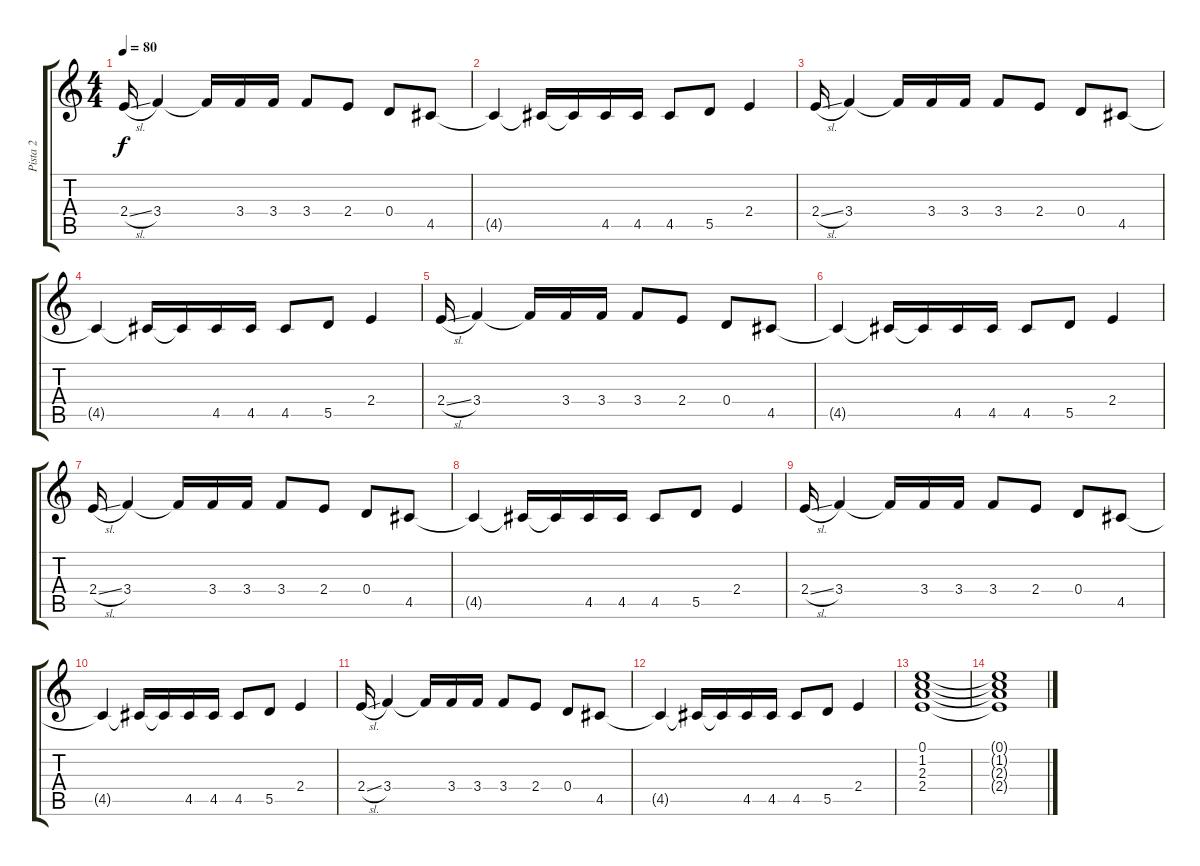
\track ("Pista 2" "Pista 2") {instrument overdrivenguitar}
\staff {score tabs}
\tuning (E4 B3 G3 D3 A2 E2) {hide}
\ts (4 4)
\tempo 80
\clef g2
\ks c
2.4{sl}.16{dy f} 3.4.4 3.4{t}.16 3.4.16 3.4.16 3.4.8 2.4.8 0.4.8 4.5.8 |
4.5{t}.4 4.5{t}.16 4.5{t}.16 4.5.16 4.5.16 4.5.8 5.5.8 2.4.4 |
2.4{sl}.16 3.4.4 3.4{t}.16 3.4.16 3.4.16 3.4.8 2.4.8 0.4.8 4.5.8 |
4.5{t}.4 4.5{t}.16 4.5{t}.16 4.5.16 4.5.16 4.5.8 5.5.8 2.4.4 |
2.4{sl}.16 3.4.4 3.4{t}.16 3.4.16 3.4.16 3.4.8 2.4.8 0.4.8 4.5.8 |
4.5{t}.4 4.5{t}.16 4.5{t}.16 4.5.16 4.5.16 4.5.8 5.5.8 2.4.4 |
2.4{sl}.16 3.4.4 3.4{t}.16 3.4.16 3.4.16 3.4.8 2.4.8 0.4.8 4.5.8 |
4.5{t}.4 4.5{t}.16 4.5{t}.16 4.5.16 4.5.16 4.5.8 5.5.8 2.4.4 |
2.4{sl}.16 3.4.4 3.4{t}.16 3.4.16 3.4.16 3.4.8 2.4.8 0.4.8 4.5.8 |
4.5{t}.4 4.5{t}.16 4.5{t}.16 4.5.16 4.5.16 4.5.8 5.5.8 2.4.4 |
2.4{sl}.16 3.4.4 3.4{t}.16 3.4.16 3.4.16 3.4.8 2.4.8 0.4.8 4.5.8 |
4.5{t}.4 4.5{t}.16 4.5{t}.16 4.5.16 4.5.16 4.5.8 5.5.8 2.4.4 |
(0.1 1.2 2.3 2.4).1 |
(0.1{t} 1.2{t} 2.3{t} 2.4{t}).1
